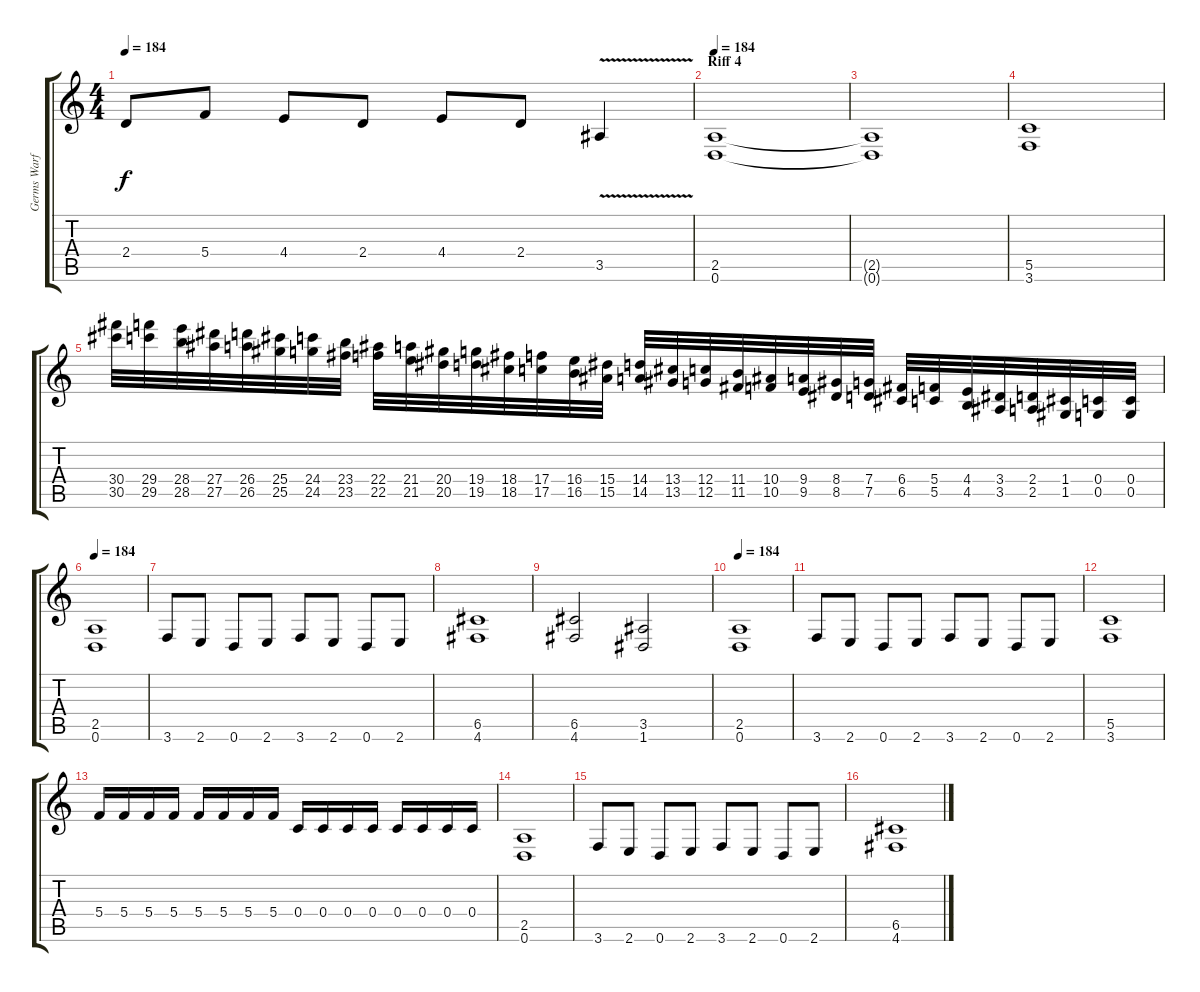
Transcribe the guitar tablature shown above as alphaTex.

\track ("Germs Warfare (Guitar Soul Deux)" "Germs Warf") {instrument distortionguitar}
\staff {score tabs}
\tuning (D4 A3 F3 C3 G2 D2) {hide}
\ts (4 4)
\tempo 184
\clef g2
\ks c
2.4.8{dy f} 5.4.8 4.4.8 2.4.8 4.4.8 2.4.8 3.5{v}.4 |
\section ("" "Riff 4")
\tempo 184
(2.5 0.6).1 |
(2.5{t} 0.6{t}).1 |
(5.5 3.6).1 |
(30.4 30.5).32 (29.4 29.5).32 (28.4 28.5).32 (27.4 27.5).32 (26.4 26.5).32 (25.4 25.5).32 (24.4 24.5).32 (23.4 23.5).32 (22.4 22.5).32 (21.4 21.5).32 (20.4 20.5).32 (19.4 19.5).32 (18.4 18.5).32 (17.4 17.5).32 (16.4 16.5).32 (15.4 15.5).32 (14.4 14.5).32 (13.4 13.5).32 (12.4 12.5).32 (11.4 11.5).32 (10.4 10.5).32 (9.4 9.5).32 (8.4 8.5).32 (7.4 7.5).32 (6.4 6.5).32 (5.4 5.5).32 (4.4 4.5).32 (3.4 3.5).32 (2.4 2.5).32 (1.4 1.5).32 (0.4 0.5).32 (0.4 0.5).32 |
\tempo 184
(2.5 0.6).1 |
3.6.8 2.6.8 0.6.8 2.6.8 3.6.8 2.6.8 0.6.8 2.6.8 |
(6.5 4.6).1 |
(6.5 4.6).2 (3.5 1.6).2 |
\tempo 184
(2.5 0.6).1 |
3.6.8 2.6.8 0.6.8 2.6.8 3.6.8 2.6.8 0.6.8 2.6.8 |
(5.5 3.6).1 |
5.4.16 5.4.16 5.4.16 5.4.16 5.4.16 5.4.16 5.4.16 5.4.16 0.4.16 0.4.16 0.4.16 0.4.16 0.4.16 0.4.16 0.4.16 0.4.16 |
(2.5 0.6).1 |
3.6.8 2.6.8 0.6.8 2.6.8 3.6.8 2.6.8 0.6.8 2.6.8 |
(6.5 4.6).1
